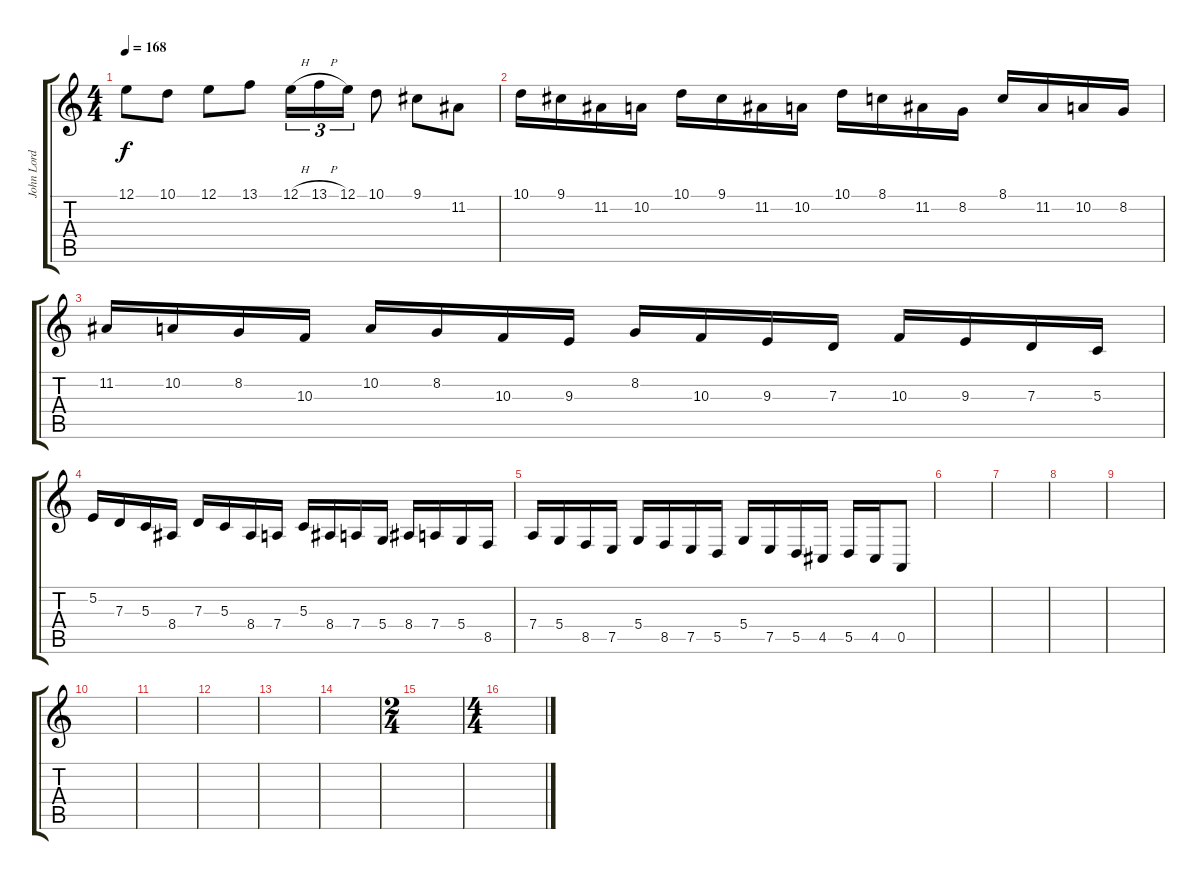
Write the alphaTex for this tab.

\track ("John Lord (left hand)" "John Lord ") {instrument drawbarorgan}
\staff {score tabs}
\tuning (E4 B3 G3 D3 A2 E2) {hide}
\ts (4 4)
\tempo 168
\clef g2
\ks c
12.1.8{dy f} 10.1.8 12.1.8 13.1.8 12.1{h}.16{tu (3 2)} 13.1{h}.16{tu (3 2)} 12.1.16{tu (3 2)} 10.1.8 9.1.8 11.2.8 |
10.1.16 9.1.16 11.2.16 10.2.16 10.1.16 9.1.16 11.2.16 10.2.16 10.1.16 8.1.16 11.2.16 8.2.16 8.1.16 11.2.16 10.2.16 8.2.16 |
11.2.16 10.2.16 8.2.16 10.3.16 10.2.16 8.2.16 10.3.16 9.3.16 8.2.16 10.3.16 9.3.16 7.3.16 10.3.16 9.3.16 7.3.16 5.3.16 |
5.2.16 7.3.16 5.3.16 8.4.16 7.3.16 5.3.16 8.4.16 7.4.16 5.3.16 8.4.16 7.4.16 5.4.16 8.4.16 7.4.16 5.4.16 8.5.16 |
7.4.16 5.4.16 8.5.16 7.5.16 5.4.16 8.5.16 7.5.16 5.5.16 5.4.16 7.5.16 5.5.16 4.5.16 5.5.16 4.5.16 0.5.8 |
|
|
|
|
|
|
|
|
|
\ts (2 4)
|
\ts (4 4)
